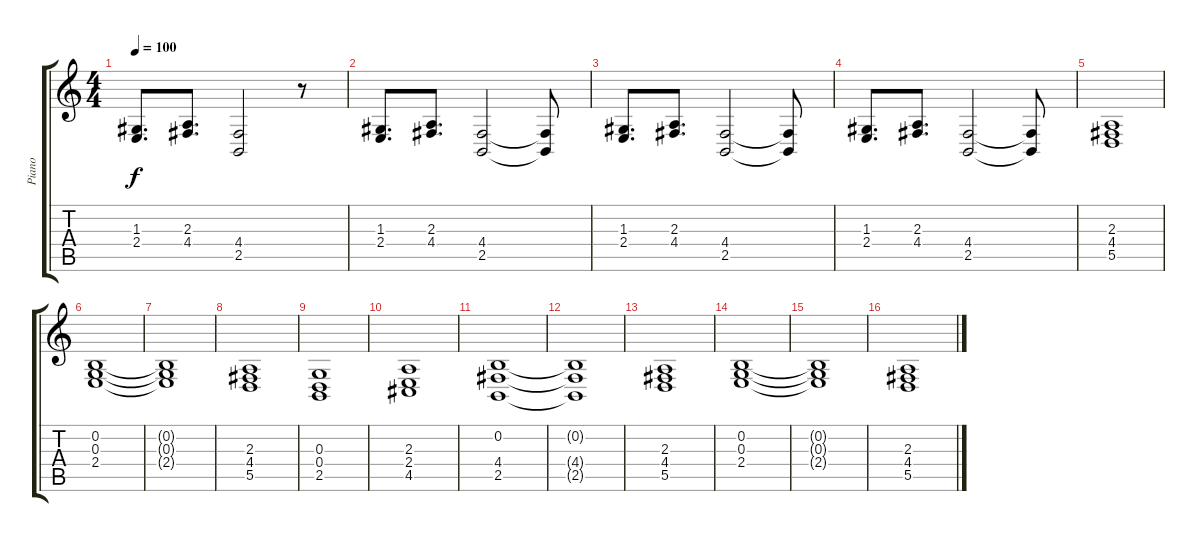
\track ("Piano" "Piano") {instrument acousticgrandpiano}
\staff {score tabs}
\tuning (E4 B3 G3 D3 A2 E2) {hide}
\ts (4 4)
\tempo 100
\clef g2
\ks c
(1.3 2.4).8{d dy f} (2.3 4.4).8{d} (4.4 2.5).2 r.8 |
(1.3 2.4).8{d} (2.3 4.4).8{d} (4.4 2.5).2 (4.4{t} 2.5{t}).8 |
(1.3 2.4).8{d} (2.3 4.4).8{d} (4.4 2.5).2 (4.4{t} 2.5{t}).8 |
(1.3 2.4).8{d} (2.3 4.4).8{d} (4.4 2.5).2 (4.4{t} 2.5{t}).8 |
(2.3 4.4 5.5).1 |
(0.2 0.3 2.4).1 |
(0.2{t} 0.3{t} 2.4{t}).1 |
(2.3 4.4 5.5).1 |
(0.3 0.4 2.5).1 |
(2.3 2.4 4.5).1 |
(0.2 4.4 2.5).1 |
(0.2{t} 4.4{t} 2.5{t}).1 |
(2.3 4.4 5.5).1 |
(0.2 0.3 2.4).1 |
(0.2{t} 0.3{t} 2.4{t}).1 |
(2.3 4.4 5.5).1
